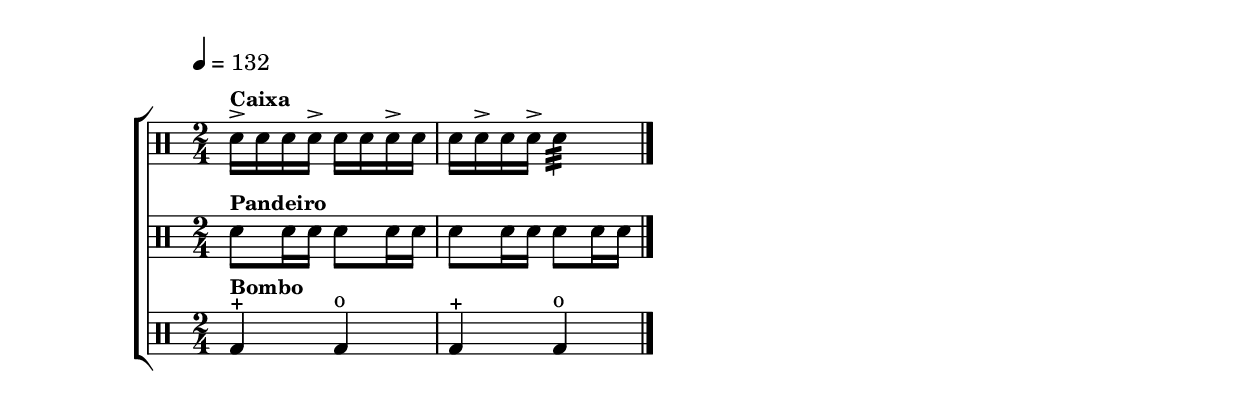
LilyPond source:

%-*- coding: utf-8 -*-

\version "2.10.00"

                                %\header {title = "Frevo"}

\new ChoirStaff <<

  \drummode <<


    \drums {
      \override Staff.TimeSignature #'style = #'()
      \time 2/4

      \override Score.MetronomeMark #'padding = #5
      \tempo 4=132

      sn16->^\markup {\small \bold {Caixa}} sn sn sn->
      sn sn sn-> sn
      sn sn-> sn sn->
      sn4:32

      \bar "|."
    }



    \drums {
      \override Staff.TimeSignature #'style = #'()
      \time 2/4

      sn8^\markup {\small \bold {Pandeiro}} sn16 sn16
      sn8 sn16 sn
      sn8 sn16 sn
      sn8 sn16 sn

      \bar "|."
    }


                                % \drums {
                                % \time 2/4

                                % sn16^o^\markup {\small \bold {Triângulo}} sn-+ sn-+ sn^o sn-+ sn-+  sn8-+

                                % \bar "|."
                                % }



    \drums {
      \override Staff.TimeSignature #'style = #'()
      \time 2/4

      bd4-+^\markup {\small \bold {Bombo}} bd^o bd-+ bd^o
      \bar "|."
    }


                                % \drums {
                                % \override Staff.TimeSignature #'style = #'()
                                % \time 2/4

                                % sn16^o^\markup {\small \bold {Atabaque}} sn8-+ sn16-+ sn8^o sn-+
                                % sn16^o sn8-+ sn16-+ sn8^o sn-+
                                % sn16^o sn8-+ sn16-+ sn8^o sn-+
                                % sn16^o sn8-+ sn16-+ sn8^o sn-+


                                % \bar "|."
                                % }


  >>

>>

